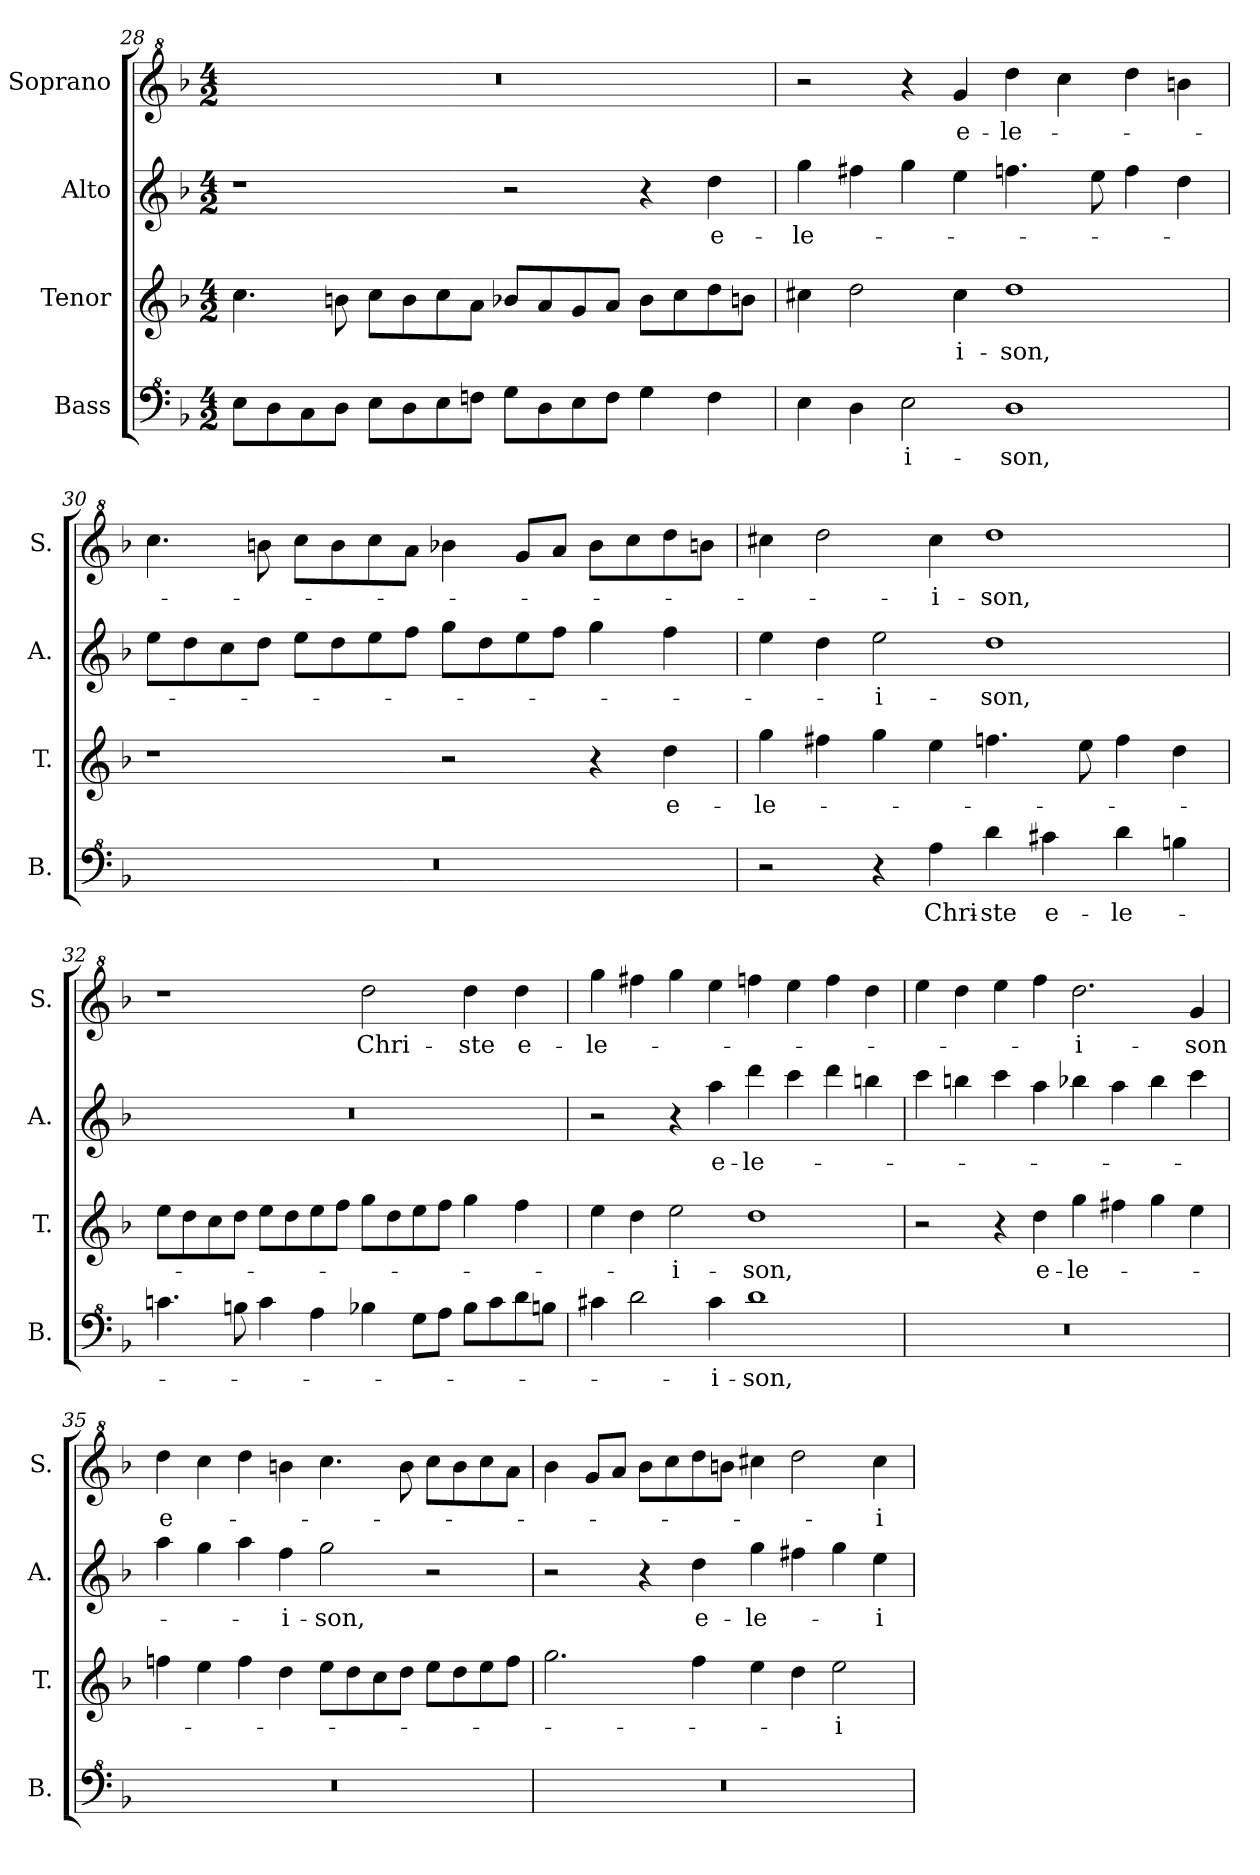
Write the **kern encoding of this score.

**kern	**text	**kern	**text	**kern	**text	**kern	**text
*part4	*part4	*part3	*part3	*part2	*part2	*part1	*part1
*staff4	*staff4	*staff3	*staff3	*staff2	*staff2	*staff1	*staff1
*I"Bass	*	*I"Tenor	*	*I"Alto	*	*I"Soprano	*
*I'B.	*	*I'T.	*	*I'A.	*	*I'S.	*
*clefF^4	*	*clefG2	*	*clefG2	*	*clefG^2	*
*k[b-]	*	*k[b-]	*	*k[b-]	*	*k[b-]	*
*M4/2	*	*M4/2	*	*M4/2	*	*M4/2	*
=28	=28	=28	=28	=28	=28	=28	=28
8e\L	.	4.cc\	.	1r	.	0r	.
8d\	.	.	.	.	.	.	.
8c\	.	.	.	.	.	.	.
8d\J	.	8bn\	.	.	.	.	.
8e\L	.	8cc\L	.	.	.	.	.
8d\	.	8b\	.	.	.	.	.
8e\	.	8cc\	.	.	.	.	.
8fni\J	.	8a\J	.	.	.	.	.
8g\L	.	8b-X/L	.	2r	.	.	.
8d\	.	8a/	.	.	.	.	.
8e\	.	8g/	.	.	.	.	.
8f\J	.	8a/J	.	.	.	.	.
4g\	.	8b-\L	.	4r	.	.	.
.	.	8cc\	.	.	.	.	.
!	!	!	!	!	!LO:LY:b	!	!
4f\	.	8dd\	.	4dd\	e-	.	.
.	.	8bn\J	.	.	.	.	.
=29	=29	=29	=29	=29	=29	=29	=29
!	!	!	!	!	!LO:LY:b	!	!
4e\	.	4cc#X\	.	4gg\	-le-	2r	.
4d\	.	2dd\	.	4ff#X\	.	.	.
!	!LO:LY:b	!	!	!	!	!	!
2e\	-i-	.	.	4gg\	.	4r	.
!	!	!	!LO:LY:b	!	!	!	!LO:LY:b
.	.	4cc#\	-i-	4ee\	.	4gg/	e-
!	!LO:LY:b	!	!LO:LY:b	!	!	!	!LO:LY:b
1d	-son,	1dd	-son,	4.ffn\	.	4ddd\	-le-
.	.	.	.	.	.	4ccc\	.
.	.	.	.	8ee\	.	.	.
.	.	.	.	4ff\	.	4ddd\	.
.	.	.	.	4dd\	.	4bbn\	.
=30	=30	=30	=30	=30	=30	=30	=30
0r	.	1r	.	8ee\L	.	4.ccc\	.
.	.	.	.	8dd\	.	.	.
.	.	.	.	8cc\	.	.	.
.	.	.	.	8dd\J	.	8bbn\	.
.	.	.	.	8ee\L	.	8ccc\L	.
.	.	.	.	8dd\	.	8bb\	.
.	.	.	.	8ee\	.	8ccc\	.
.	.	.	.	8ff\J	.	8aa\J	.
.	.	2r	.	8gg\L	.	4bb-X\	.
.	.	.	.	8dd\	.	.	.
.	.	.	.	8ee\	.	8gg/L	.
.	.	.	.	8ff\J	.	8aa/J	.
.	.	4r	.	4gg\	.	8bb-\L	.
.	.	.	.	.	.	8ccc\	.
!	!	!	!LO:LY:b	!	!	!	!
.	.	4dd\	e-	4ff\	.	8ddd\	.
.	.	.	.	.	.	8bbn\J	.
=31	=31	=31	=31	=31	=31	=31	=31
!	!	!	!LO:LY:b	!	!	!	!
2r	.	4gg\	-le-	4ee\	.	4ccc#X\	.
.	.	4ff#X\	.	4dd\	.	2ddd\	.
!	!	!	!	!	!LO:LY:b	!	!
4r	.	4gg\	.	2ee\	-i-	.	.
!	!LO:LY:b	!	!	!	!	!	!LO:LY:b
4a\	Chri-	4ee\	.	.	.	4ccc#\	-i-
!	!LO:LY:b	!	!	!	!LO:LY:b	!	!LO:LY:b
4dd\	-ste	4.ffn\	.	1dd	-son,	1ddd	-son,
!	!LO:LY:b	!	!	!	!	!	!
4cc#X\	e-	.	.	.	.	.	.
.	.	8ee\	.	.	.	.	.
!	!LO:LY:b	!	!	!	!	!	!
4dd\	-le-	4ff\	.	.	.	.	.
4bn\	.	4dd\	.	.	.	.	.
!!LO:LB:g=z
=32	=32	=32	=32	=32	=32	=32	=32
4.ccni\	.	8ee\L	.	0r	.	1r	.
.	.	8dd\	.	.	.	.	.
.	.	8cc\	.	.	.	.	.
8bn\	.	8dd\J	.	.	.	.	.
4cc\	.	8ee\L	.	.	.	.	.
.	.	8dd\	.	.	.	.	.
4a\	.	8ee\	.	.	.	.	.
.	.	8ff\J	.	.	.	.	.
!	!	!	!	!	!	!	!LO:LY:b
4b-X\	.	8gg\L	.	.	.	2ddd\	Chri-
.	.	8dd\	.	.	.	.	.
8g\L	.	8ee\	.	.	.	.	.
8a\J	.	8ff\J	.	.	.	.	.
!	!	!	!	!	!	!	!LO:LY:b
8b-\L	.	4gg\	.	.	.	4ddd\	-ste
8cc\	.	.	.	.	.	.	.
!	!	!	!	!	!	!	!LO:LY:b
8dd\	.	4ff\	.	.	.	4ddd\	e-
8bn\J	.	.	.	.	.	.	.
=33	=33	=33	=33	=33	=33	=33	=33
!	!	!	!	!	!	!	!LO:LY:b
4cc#X\	.	4ee\	.	2r	.	4ggg\	-le-
2dd\	.	4dd\	.	.	.	4fff#X\	.
!	!	!	!LO:LY:b	!	!	!	!
.	.	2ee\	-i-	4r	.	4ggg\	.
!	!LO:LY:b	!	!	!	!LO:LY:b	!	!
4cc#\	-i-	.	.	4aa\	e-	4eee\	.
!	!LO:LY:b	!	!LO:LY:b	!	!LO:LY:b	!	!
1dd	-son,	1dd	-son,	4ddd\	-le-	4fffn\	.
.	.	.	.	4ccc\	.	4eee\	.
.	.	.	.	4ddd\	.	4fff\	.
.	.	.	.	4bbn\	.	4ddd\	.
=34	=34	=34	=34	=34	=34	=34	=34
0r	.	2r	.	4ccc\	.	4eee\	.
.	.	.	.	4bbn\	.	4ddd\	.
.	.	4r	.	4ccc\	.	4eee\	.
!	!	!	!LO:LY:b	!	!	!	!
.	.	4dd\	e-	4aa\	.	4fff\	.
!	!	!	!LO:LY:b	!	!	!	!LO:LY:b
.	.	4gg\	-le-	4bb-X\	.	2.ddd\	-i-
.	.	4ff#X\	.	4aa\	.	.	.
.	.	4gg\	.	4bb-\	.	.	.
!	!	!	!	!	!	!	!LO:LY:b
.	.	4ee\	.	4ccc\	.	4gg/	-son
=35	=35	=35	=35	=35	=35	=35	=35
!	!	!	!	!	!	!	!LO:LY:b
0r	.	4ffni\	.	4aa\	.	4ddd\	e-
.	.	4ee\	.	4gg\	.	4ccc\	.
.	.	4ff\	.	4aa\	.	4ddd\	.
!	!	!	!	!	!LO:LY:b	!	!
.	.	4dd\	.	4ff\	-i-	4bbn\	.
!	!	!	!	!	!LO:LY:b	!	!
.	.	8ee\L	.	2gg\	-son,	4.ccc\	.
.	.	8dd\	.	.	.	.	.
.	.	8cc\	.	.	.	.	.
.	.	8dd\J	.	.	.	8bb\	.
.	.	8ee\L	.	2r	.	8ccc\L	.
.	.	8dd\	.	.	.	8bb\	.
.	.	8ee\	.	.	.	8ccc\	.
.	.	8ff\J	.	.	.	8aa\J	.
=36	=36	=36	=36	=36	=36	=36	=36
0r	.	2.gg\	.	2r	.	4bb-i\	.
.	.	.	.	.	.	8gg/L	.
.	.	.	.	.	.	8aa/J	.
.	.	.	.	4r	.	8bb-\L	.
.	.	.	.	.	.	8ccc\	.
!	!	!	!	!	!LO:LY:b	!	!
.	.	4ff\	.	4dd\	e-	8ddd\	.
.	.	.	.	.	.	8bbn\J	.
!	!	!	!	!	!LO:LY:b	!	!
.	.	4ee\	.	4gg\	-le-	4ccc#X\	.
.	.	4dd\	.	4ff#X\	.	2ddd\	.
!	!	!	!LO:LY:b	!	!	!	!
.	.	2ee\	-i-	4gg\	.	.	.
!	!	!	!	!	!LO:LY:b	!	!LO:LY:b
.	.	.	.	4ee\	-i-	4ccc#\	-i-
=	=	=	=	=	=	=	=
*-	*-	*-	*-	*-	*-	*-	*-
